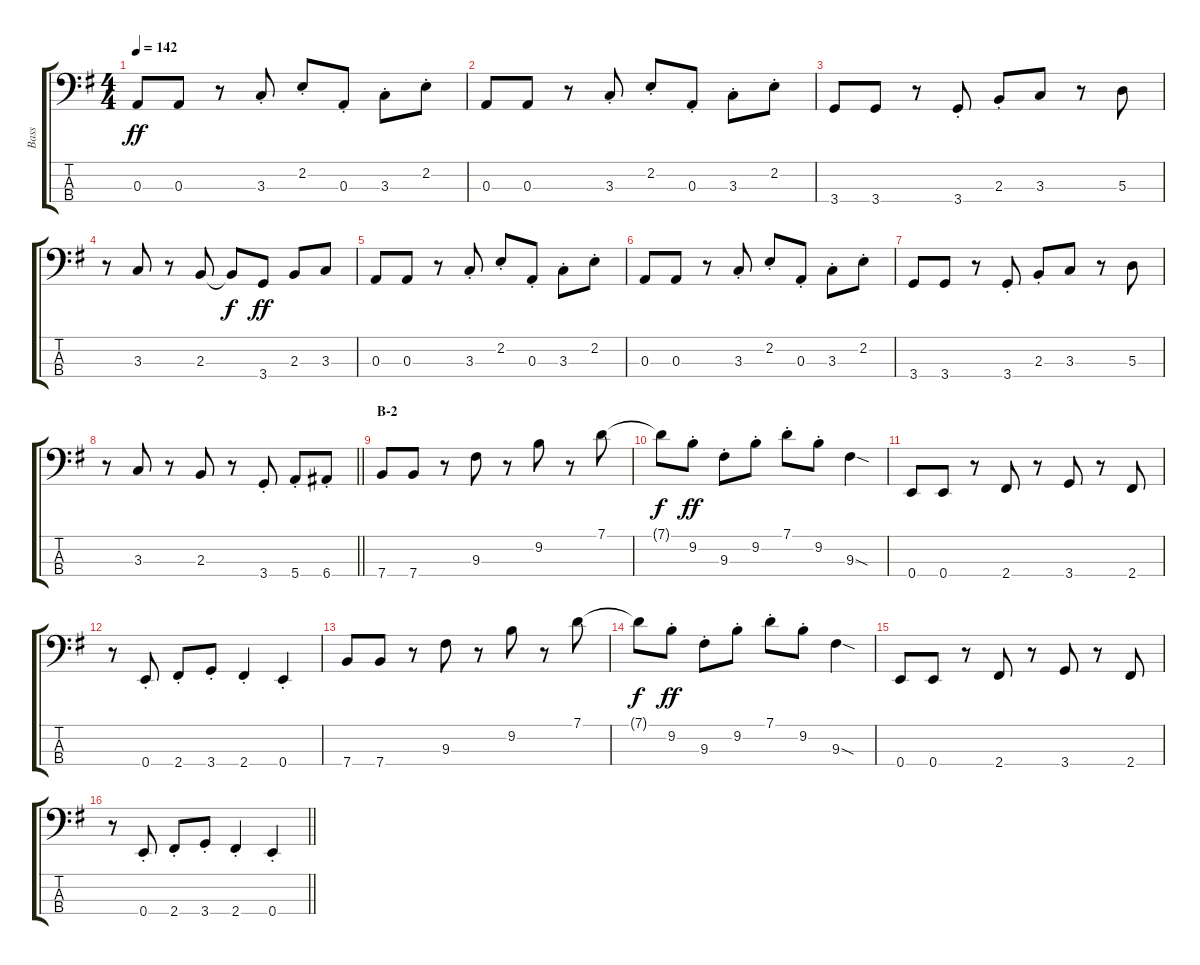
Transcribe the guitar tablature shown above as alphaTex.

\track ("Bass" "Bass") {instrument electricbassfinger}
\staff {score tabs}
\tuning (G2 D2 A1 E1) {hide}
\ts (4 4)
\tempo 142
\clef f4
\ks g
0.3.8{dy ff} 0.3.8 r.8 3.3{st}.8 2.2{st}.8 0.3{st}.8 3.3{st}.8 2.2{st}.8 |
0.3.8 0.3.8 r.8 3.3{st}.8 2.2{st}.8 0.3{st}.8 3.3{st}.8 2.2{st}.8 |
3.4.8 3.4.8 r.8 3.4{st}.8 2.3{st}.8 3.3.8 r.8 5.3.8 |
r.8 3.3.8 r.8 2.3.8 2.3{t}.8{dy f} 3.4.8{dy ff} 2.3.8 3.3.8 |
0.3.8 0.3.8 r.8 3.3{st}.8 2.2{st}.8 0.3{st}.8 3.3{st}.8 2.2{st}.8 |
0.3.8 0.3.8 r.8 3.3{st}.8 2.2{st}.8 0.3{st}.8 3.3{st}.8 2.2{st}.8 |
3.4.8 3.4.8 r.8 3.4{st}.8 2.3{st}.8 3.3.8 r.8 5.3.8 |
\barLineRight lightlight
r.8 3.3.8 r.8 2.3.8 r.8 3.4{st}.8 5.4{st}.8 6.4{st}.8 |
\section ("" "B-2")
7.4.8 7.4.8 r.8 9.3.8 r.8 9.2.8 r.8 7.1.8 |
7.1{t}.8{dy f} 9.2{st}.8{dy ff} 9.3{st}.8 9.2{st}.8 7.1{st}.8 9.2{st}.8 9.3{sod}.4 |
0.4.8 0.4.8 r.8 2.4.8 r.8 3.4.8 r.8 2.4.8 |
r.8 0.4{st}.8 2.4{st}.8 3.4{st}.8 2.4{st}.4 0.4{st}.4 |
7.4.8 7.4.8 r.8 9.3.8 r.8 9.2.8 r.8 7.1.8 |
7.1{t}.8{dy f} 9.2{st}.8{dy ff} 9.3{st}.8 9.2{st}.8 7.1{st}.8 9.2{st}.8 9.3{sod}.4 |
0.4.8 0.4.8 r.8 2.4.8 r.8 3.4.8 r.8 2.4.8 |
\barLineRight lightlight
r.8 0.4{st}.8 2.4{st}.8 3.4{st}.8 2.4{st}.4 0.4{st}.4
